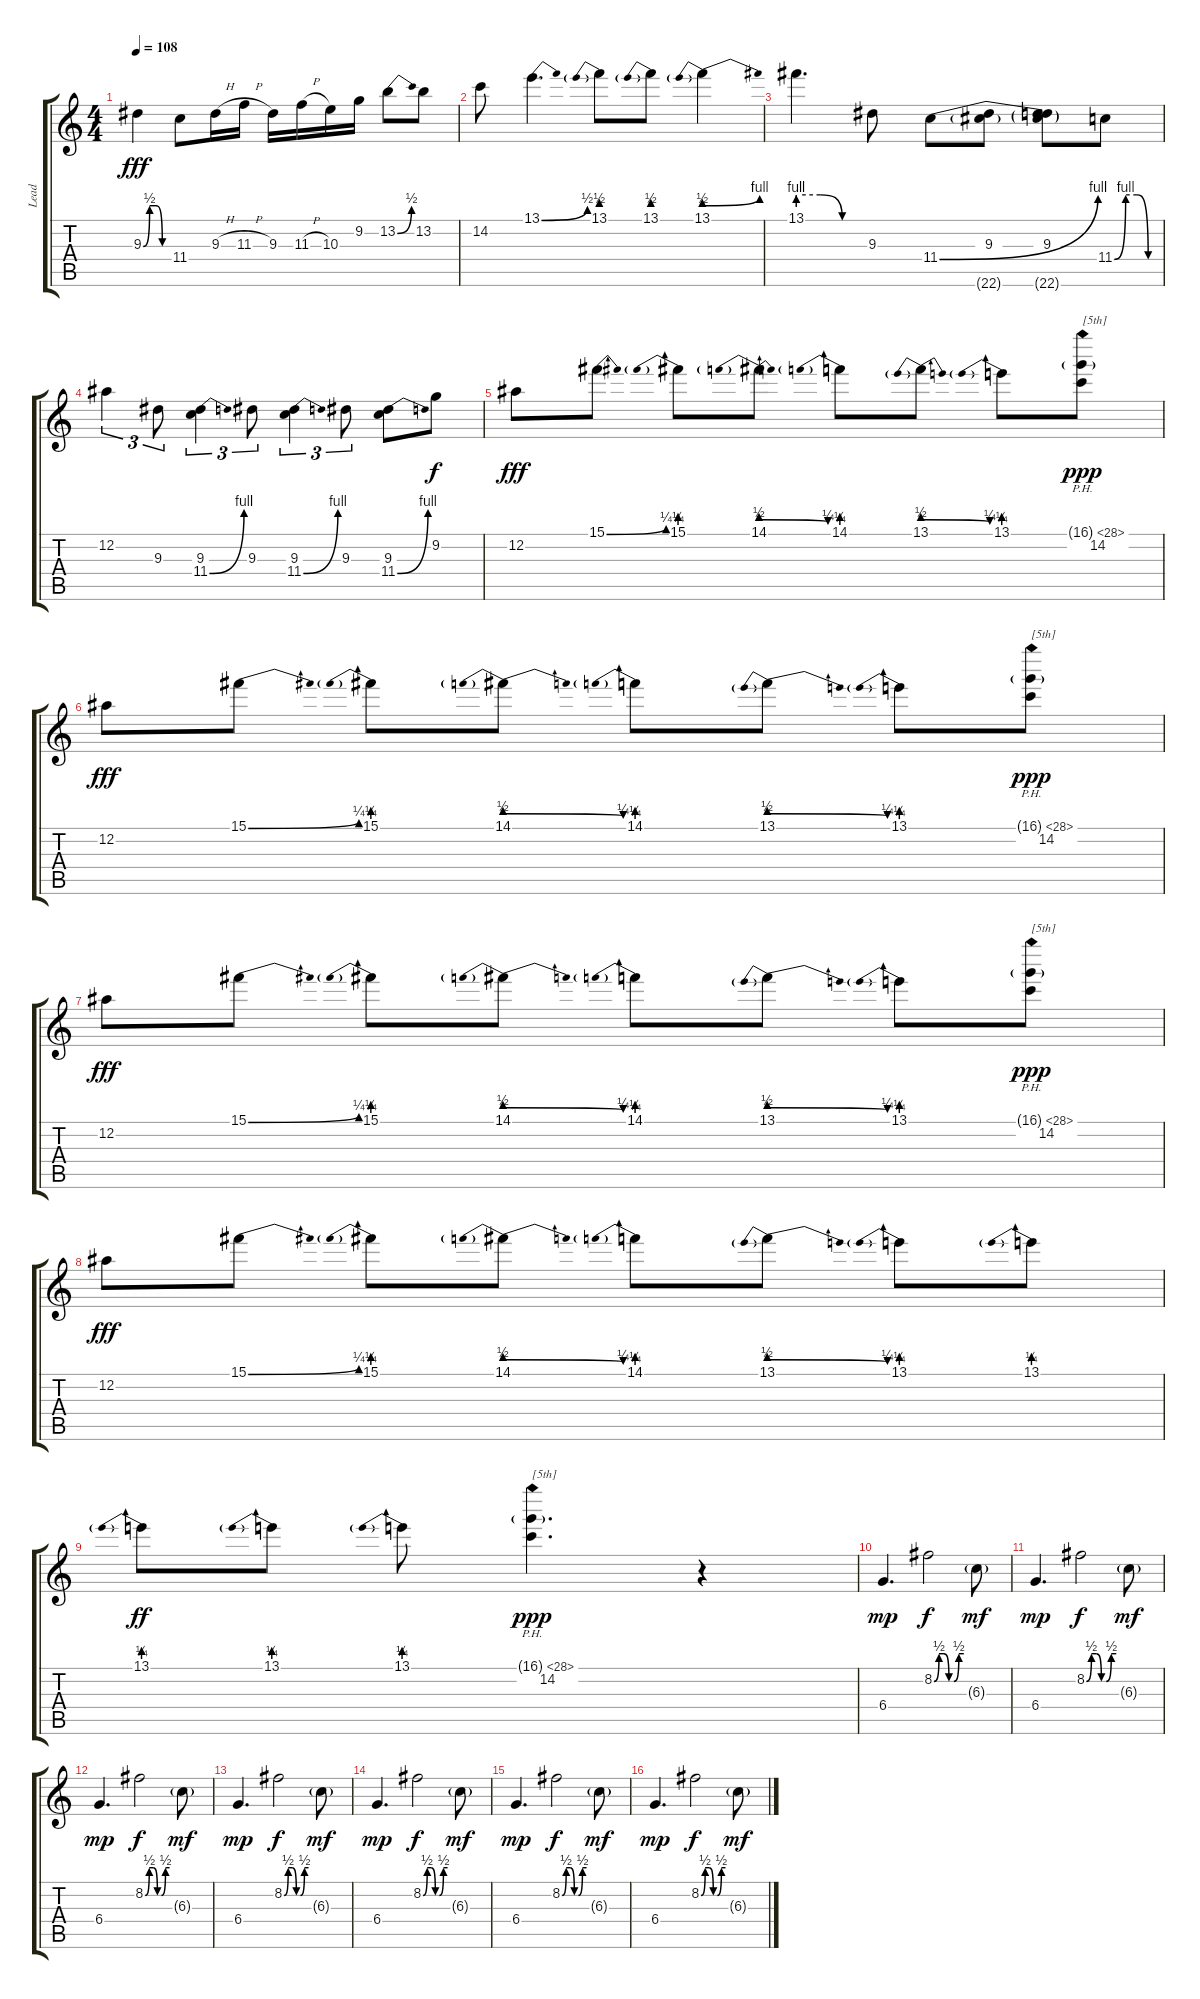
\track ("Lead" "Lead") {instrument overdrivenguitar}
\staff {score tabs}
\tuning (Eb4 Bb3 Gb3 Db3 Ab2 Eb2) {hide}
\ts (4 4)
\tempo 108
\clef g2
\ks c
9.3{be (custom 0 0 15 2 30 2 45 0 60 0)}.4{dy fff} 11.4.8 9.3{h}.16 11.3{h}.16 9.3.16 11.3{h}.16 10.3.16 9.2.16 13.2{be (bend 0 0 60 2)}.8 13.2.8 |
14.2.8 13.1{be (bend 0 0 60 2)}.4{d} 13.1{be (prebend 0 2 60 2)}.8 13.1{be (prebend 0 2 60 2)}.8 13.1{be (prebendbend 0 2 60 4)}.4 |
13.1{be (custom 0 4 20 4 40 0 60 0)}.4{d} 9.3.8 11.4{be (bend 0 0 60 4)}.8 (9.3 22.6{g}).8 (9.3 11.4{t} 22.6{g}).8 11.4{be (custom 0 0 15 4 30 4 45 0 60 0)}.8 |
12.2.4{tu (3 2)} 9.3.8{tu (3 2)} (9.3 11.4{be (bend 0 0 60 4)}).4{tu (3 2)} 9.3.8{tu (3 2)} (9.3 11.4{be (bend 0 0 60 4)}).4{tu (3 2)} 9.3.8{tu (3 2)} (9.3 11.4{be (bend 0 0 60 4)}).8 9.2.8{dy f} |
12.2.8{dy fff} 15.1{be (bend 0 0 60 1)}.8 15.1{be (prebend 0 1 60 1)}.8 14.1{be (prebendrelease 0 2 60 1)}.8 14.1{be (prebend 0 1 60 1)}.8 13.1{be (prebendrelease 0 2 60 1)}.8 13.1{be (prebend 0 1 60 1)}.8 (16.1{ph 12 g} 14.2).8{txt "[5th]" dy ppp} |
12.2.8{dy fff} 15.1{be (bend 0 0 60 1)}.8 15.1{be (prebend 0 1 60 1)}.8 14.1{be (prebendrelease 0 2 60 1)}.8 14.1{be (prebend 0 1 60 1)}.8 13.1{be (prebendrelease 0 2 60 1)}.8 13.1{be (prebend 0 1 60 1)}.8 (16.1{ph 12 g} 14.2).8{txt "[5th]" dy ppp} |
12.2.8{dy fff} 15.1{be (bend 0 0 60 1)}.8 15.1{be (prebend 0 1 60 1)}.8 14.1{be (prebendrelease 0 2 60 1)}.8 14.1{be (prebend 0 1 60 1)}.8 13.1{be (prebendrelease 0 2 60 1)}.8 13.1{be (prebend 0 1 60 1)}.8 (16.1{ph 12 g} 14.2).8{txt "[5th]" dy ppp} |
12.2.8{dy fff} 15.1{be (bend 0 0 60 1)}.8 15.1{be (prebend 0 1 60 1)}.8 14.1{be (prebendrelease 0 2 60 1)}.8 14.1{be (prebend 0 1 60 1)}.8 13.1{be (prebendrelease 0 2 60 1)}.8 13.1{be (prebend 0 1 60 1)}.8 13.1{be (prebend 0 1 60 1)}.8 |
13.1{be (prebend 0 1 60 1)}.8{dy ff} 13.1{be (prebend 0 1 60 1)}.8 13.1{be (prebend 0 1 60 1)}.8 (16.1{ph 12 g} 14.2).4{d txt "[5th]" dy ppp} r.4 |
6.4.4{d dy mp} 8.2{be (custom 0 0 10 2 20 2 30 0 40 0 50 2 60 2)}.2{dy f} 6.3{g}.8{dy mf} |
6.4.4{d dy mp} 8.2{be (custom 0 0 10 2 20 2 30 0 40 0 50 2 60 2)}.2{dy f} 6.3{g}.8{dy mf} |
6.4.4{d dy mp} 8.2{be (custom 0 0 10 2 20 2 30 0 40 0 50 2 60 2)}.2{dy f} 6.3{g}.8{dy mf} |
6.4.4{d dy mp} 8.2{be (custom 0 0 10 2 20 2 30 0 40 0 50 2 60 2)}.2{dy f} 6.3{g}.8{dy mf} |
6.4.4{d dy mp} 8.2{be (custom 0 0 10 2 20 2 30 0 40 0 50 2 60 2)}.2{dy f} 6.3{g}.8{dy mf} |
6.4.4{d dy mp} 8.2{be (custom 0 0 10 2 20 2 30 0 40 0 50 2 60 2)}.2{dy f} 6.3{g}.8{dy mf} |
6.4.4{d dy mp} 8.2{be (custom 0 0 10 2 20 2 30 0 40 0 50 2 60 2)}.2{dy f} 6.3{g}.8{dy mf}
